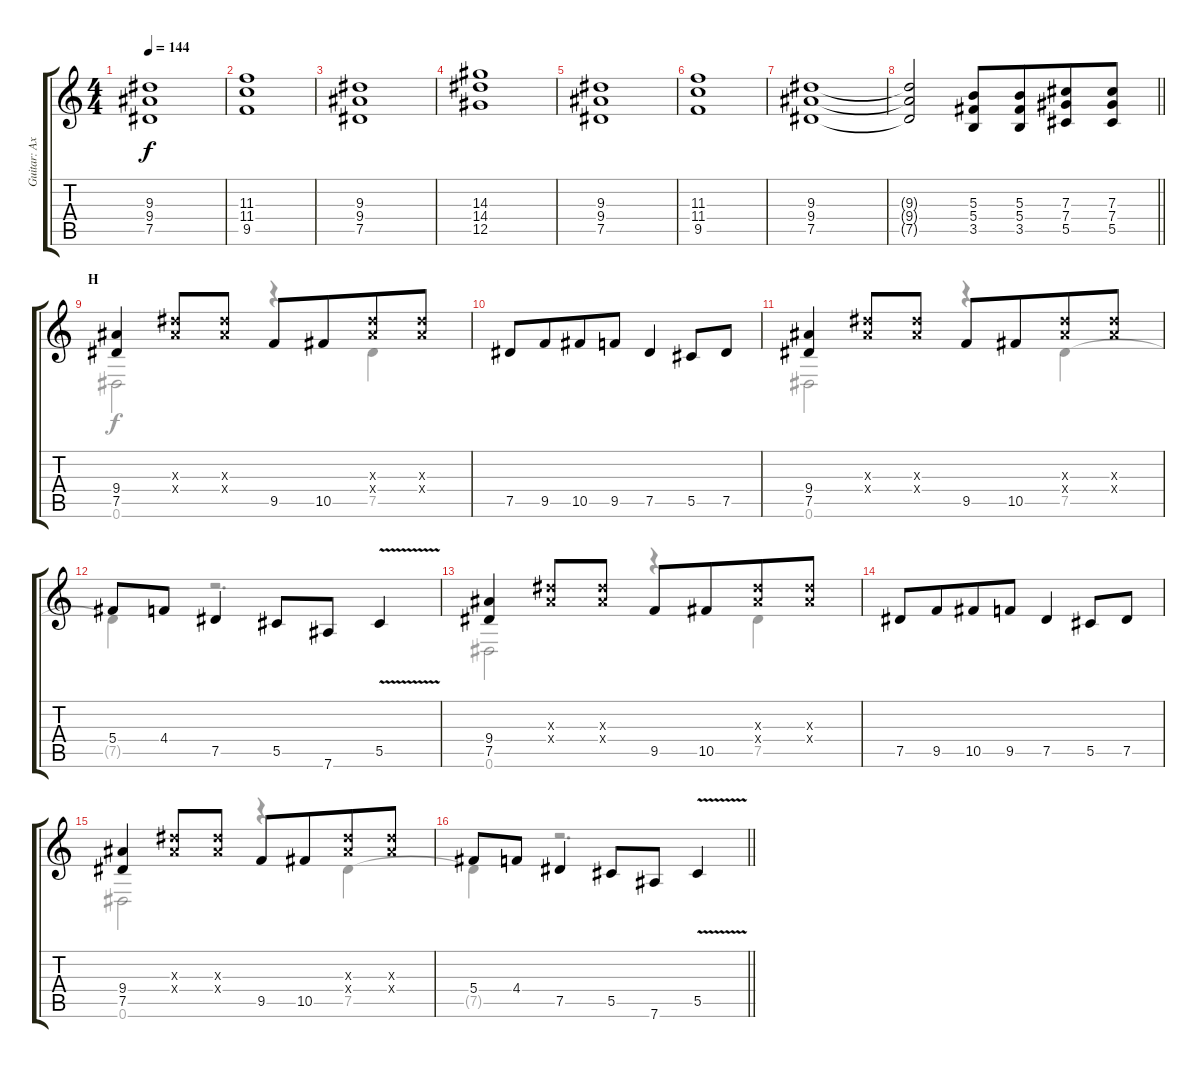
\track ("Guitar: Axel" "Guitar: Ax") {instrument electricguitarjazz}
\staff {score tabs}
\tuning (Eb4 Bb3 Gb3 Db3 Ab2 Eb2) {hide}
\voice
\ts (4 4)
\tempo 144
\clef g2
\ks c
(9.3 9.4 7.5).1{dy f} |
(11.3 11.4 9.5).1 |
(9.3 9.4 7.5).1 |
(14.3 14.4 12.5).1 |
(9.3 9.4 7.5).1 |
(11.3 11.4 9.5).1 |
(9.3 9.4 7.5).1 |
\barLineRight lightlight
(9.3{t} 9.4{t} 7.5{t}).2 (5.3 5.4 3.5).8 (5.3 5.4 3.5).8{beam merge} (7.3 7.4 5.5).8 (7.3 7.4 5.5).8 |
\section ("" "H")
(9.4 7.5).4 (9.3{x} 9.4{x}).8 (9.3{x} 9.4{x}).8 9.5.8 10.5.8{beam merge} (9.3{x} 9.4{x}).8 (9.3{x} 9.4{x}).8 |
7.5.8 9.5.8{beam merge} 10.5.8 9.5.8 7.5.4 5.5.8{beam merge} 7.5.8 |
(9.4 7.5).4 (9.3{x} 9.4{x}).8 (9.3{x} 9.4{x}).8 9.5.8 10.5.8{beam merge} (9.3{x} 9.4{x}).8 (9.3{x} 9.4{x}).8 |
5.4.8 4.4.8{beam merge} 7.5.4 5.5.8 7.6.8 5.5{v}.4 |
(9.4 7.5).4 (9.3{x} 9.4{x}).8 (9.3{x} 9.4{x}).8 9.5.8 10.5.8{beam merge} (9.3{x} 9.4{x}).8 (9.3{x} 9.4{x}).8 |
7.5.8 9.5.8{beam merge} 10.5.8 9.5.8 7.5.4 5.5.8{beam merge} 7.5.8 |
(9.4 7.5).4 (9.3{x} 9.4{x}).8 (9.3{x} 9.4{x}).8 9.5.8 10.5.8{beam merge} (9.3{x} 9.4{x}).8 (9.3{x} 9.4{x}).8 |
\barLineRight lightlight
5.4.8 4.4.8{beam merge} 7.5.4 5.5.8 7.6.8 5.5{v}.4
\voice
\clef g2
\ottava regular
\simile none
\ks c
|
|
|
|
|
|
|
\barLineRight lightlight
|
0.6.2 r.4 7.5.4 |
|
0.6.2 r.4 7.5.4 |
7.5{t}.4 r.2{d} |
0.6.2 r.4 7.5.4 |
|
0.6.2 r.4 7.5.4 |
\barLineRight lightlight
7.5{t}.4 r.2{d}
